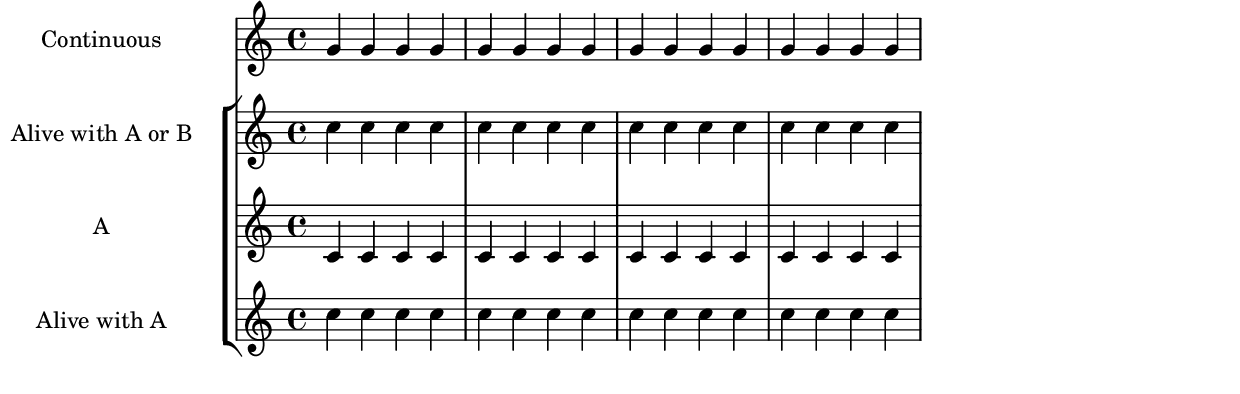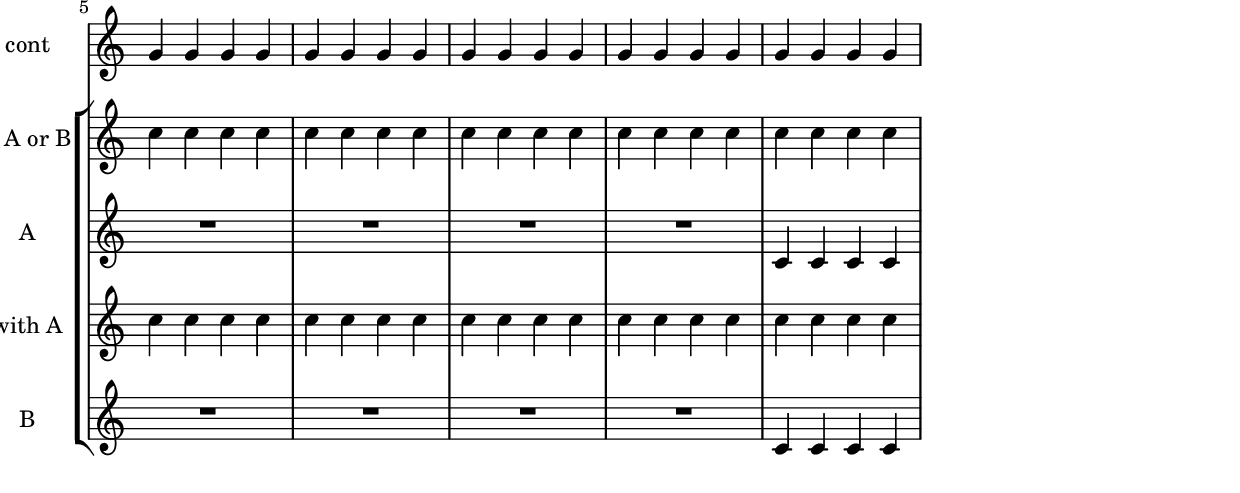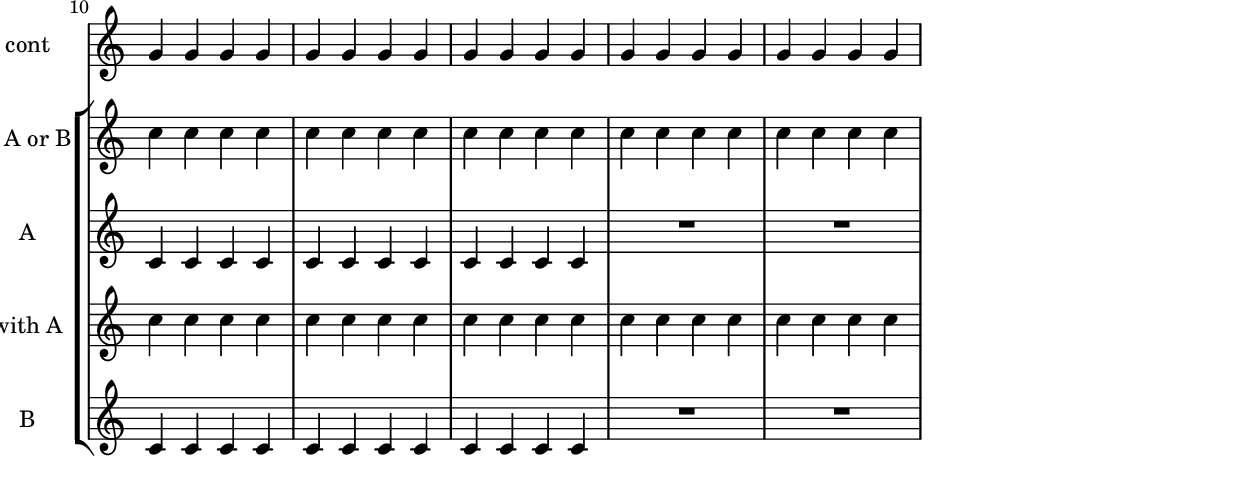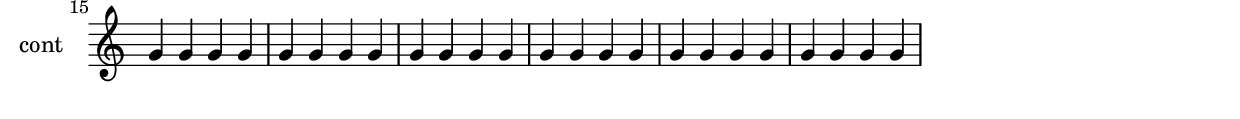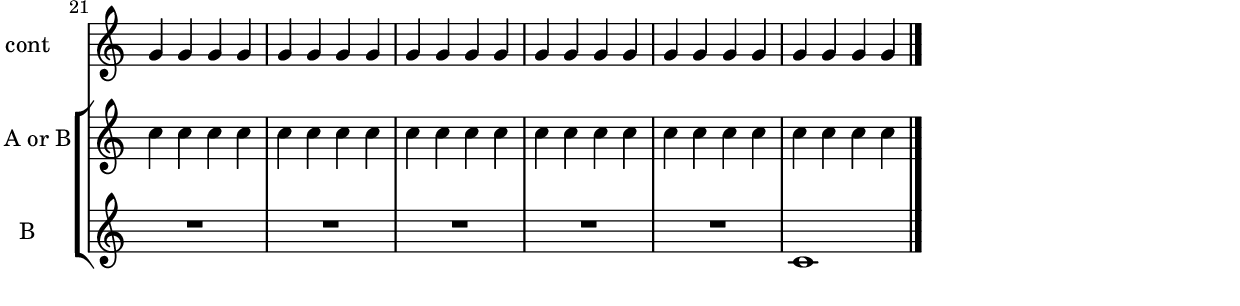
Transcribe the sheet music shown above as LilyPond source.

%% Generated by lilypond-book
%% Options: [exampleindent=10.16\mm,indent=0\mm,line-width=160\mm,paper-height=845.047\pt,paper-width=597.508\pt,papersize='(cons (* 597.508 pt) (* 845.047 pt))]
\include "lilypond-book-preamble.ly"


% ****************************************************************
% Start cut-&-pastable-section
% ****************************************************************

#(ly:set-option 'eps-box-padding 3.000000)



\paper {
  #(set-paper-size '(cons (* 597.508 pt) (* 845.047 pt)))
  indent = 0\mm
  line-width = 160\mm
  % offset the left padding, also add 1mm as lilypond creates cropped
  % images with a little space on the right
  line-width = #(- line-width (* mm  3.000000) (* mm 1))
}

\layout {
  
}




% ****************************************************************
% ly snippet:
% ****************************************************************
\sourcefilename "/lilypond-2.25.21/input/regression/remove-layer-symbol.ly"
\sourcefileline 0
\version "2.19.48"

\header {
  texidoc = "The @code{VerticalAxisGroup.remove-layer} property
  can be used to keep staves alive with reference to other staves
  in the @code{Keep_alive_together_engraver} group."
}

\layout {
  indent = 40\mm
  short-indent = 15\mm
}

\score {
  <<
    \new Staff \with {
      instrumentName = "Continuous"
      shortInstrumentName = "cont"
    } { \repeat unfold 104 g'4 \bar "|." }
    \new StaffGroup \with {
      \consists Keep_alive_together_engraver
    } <<
      \new Staff \with {
        keepAliveInterfaces = #'()
        instrumentName = \markup \center-column { "Alive with A or B" }
        shortInstrumentName = "with A or B"
        \override VerticalAxisGroup.remove-empty = ##t
        \override VerticalAxisGroup.remove-first = ##t
        \override VerticalAxisGroup.remove-layer = #'any
      } { \repeat unfold 104 c''4 }
      \new Staff \with {
        instrumentName = "A"
        shortInstrumentName = "A"
        \override VerticalAxisGroup.remove-empty = ##t
        \override VerticalAxisGroup.remove-first = ##t
        \override VerticalAxisGroup.remove-layer = ##f
      } {
        \repeat unfold 16 c'4
        R1*4
        \repeat unfold 16 c'4
        R1*14
      }
      \new Staff \with {
        keepAliveInterfaces = #'()
        instrumentName = \markup \center-column { "Alive with A" }
        shortInstrumentName = "with A"
        \override VerticalAxisGroup.remove-empty = ##t
        \override VerticalAxisGroup.remove-first = ##t
        \override VerticalAxisGroup.remove-layer = #'above
      } { \repeat unfold 104 c''4 }
      \new Staff \with {
        instrumentName = "B"
        shortInstrumentName = "B"
        \override VerticalAxisGroup.remove-empty = ##t
        \override VerticalAxisGroup.remove-first = ##t
        \override VerticalAxisGroup.remove-layer = ##f
      } {
        R1*8
        \repeat unfold 16 c'4
        R1*13
        c'1
      }
    >>
  >>
}



% ****************************************************************
% end ly snippet
% ****************************************************************
